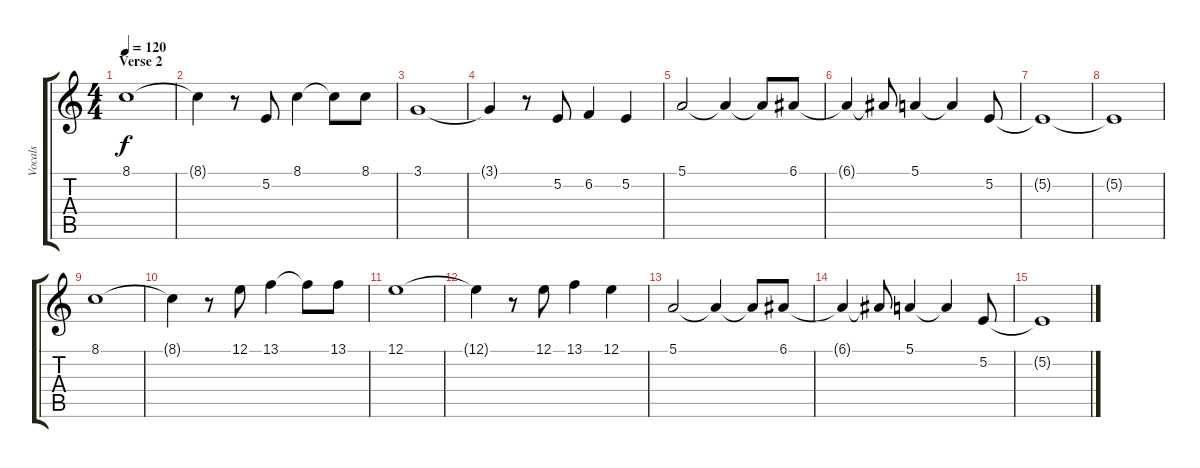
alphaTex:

\track ("Vocals" "Vocals") {instrument lead2sawtooth}
\staff {score tabs}
\tuning (E4 B3 G3 D3 A2 E2) {hide}
\ts (4 4)
\section ("" "Verse 2")
\tempo 120
\clef g2
\ks c
8.1.1{dy f} |
8.1{t}.4 r.8 5.2.8 8.1.4 8.1{t}.8 8.1.8 |
3.1.1 |
3.1{t}.4 r.8 5.2.8 6.2.4 5.2.4 |
5.1.2 5.1{t}.4 5.1{t}.8 6.1.8 |
6.1{t}.4 6.1{t}.8 5.1.4 5.1{t}.4 5.2.8 |
5.2{t}.1 |
5.2{t}.1 |
8.1.1 |
8.1{t}.4 r.8 12.1.8 13.1.4 13.1{t}.8 13.1.8 |
12.1.1 |
12.1{t}.4 r.8 12.1.8 13.1.4 12.1.4 |
5.1.2 5.1{t}.4 5.1{t}.8 6.1.8 |
6.1{t}.4 6.1{t}.8 5.1.4 5.1{t}.4 5.2.8 |
5.2{t}.1
